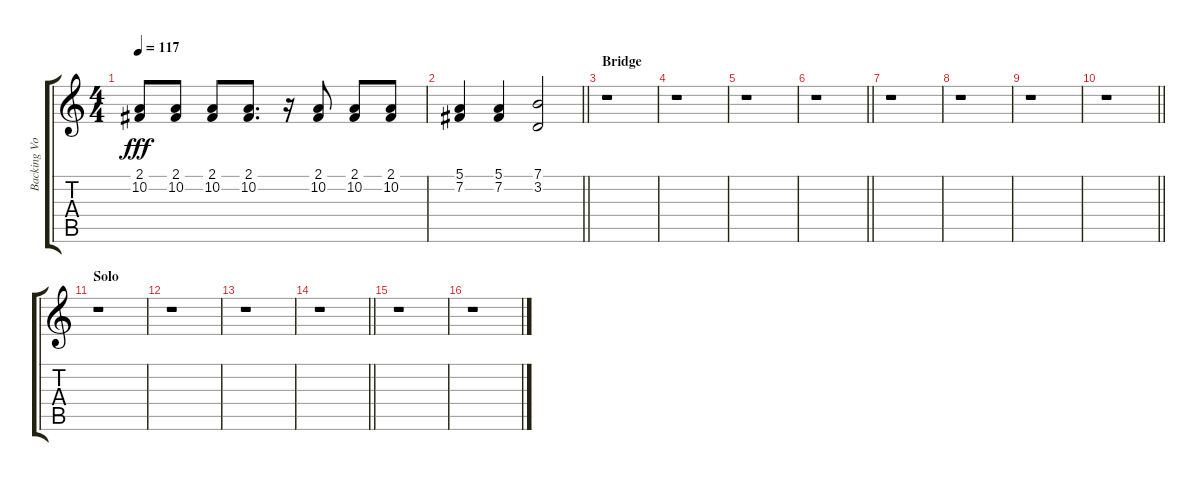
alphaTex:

\track ("Backing Vocals" "Backing Vo") {instrument clarinet}
\staff {score tabs}
\tuning (E4 B3 G3 D3 A2 E2) {hide}
\ts (4 4)
\tempo 117
\clef g2
\ks c
(2.1 10.2).8{dy fff} (2.1 10.2).8 (2.1 10.2).8 (2.1 10.2).8{d} r.16 (2.1 10.2).8 (2.1 10.2).8 (2.1 10.2).8 |
\barLineRight lightlight
(5.1 7.2).4 (5.1 7.2).4 (7.1 3.2).2 |
\section ("" "Bridge")
r.1 |
r.1 |
r.1 |
\barLineRight lightlight
r.1 |
r.1 |
r.1 |
r.1 |
\barLineRight lightlight
r.1 |
\section ("" "Solo")
r.1 |
r.1 |
r.1 |
\barLineRight lightlight
r.1 |
r.1 |
r.1
